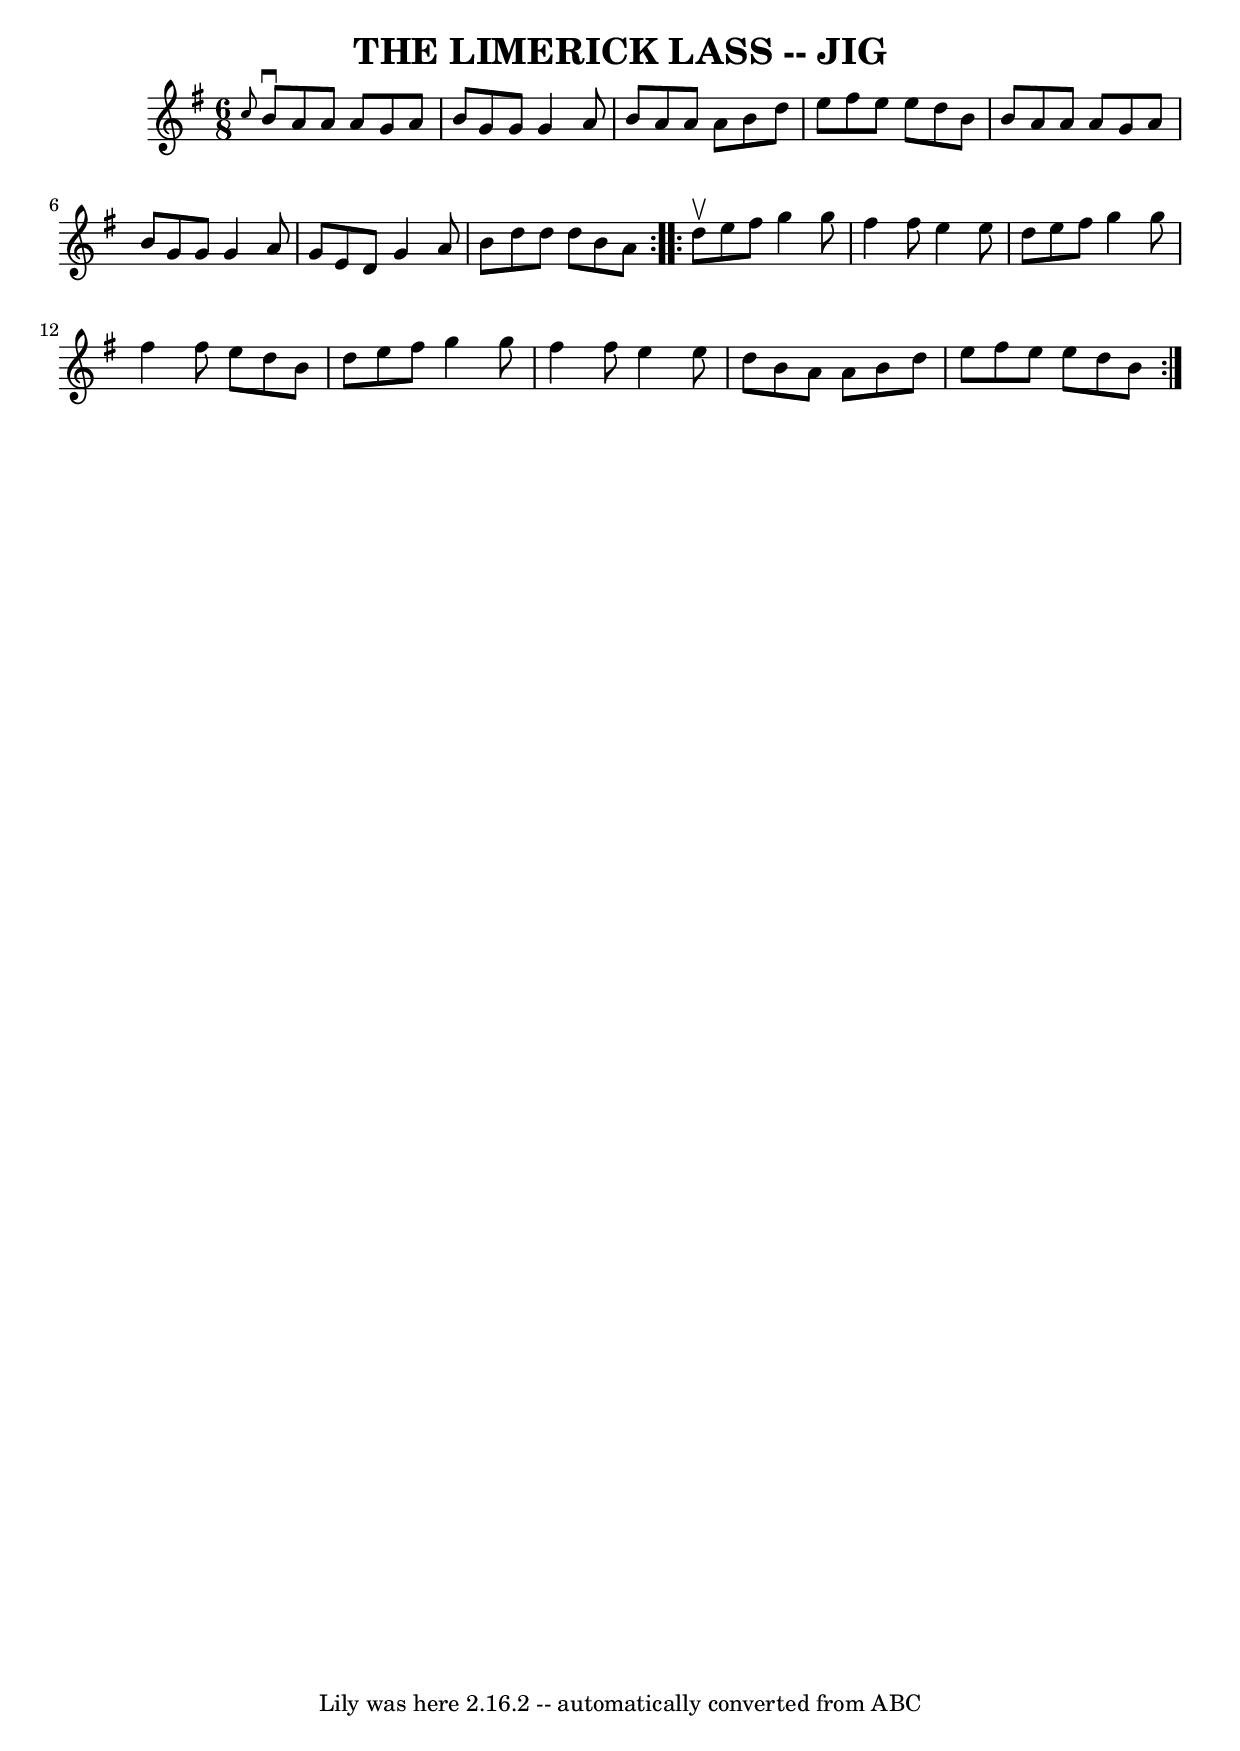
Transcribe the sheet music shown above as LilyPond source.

\version "2.7.40"
\include "Mammoth.ily"
\header {
	%% book = "Ryan's Mammoth Collection of Fiddle Tunes"
	crossRefNumber = "1"
	footnotes = ""
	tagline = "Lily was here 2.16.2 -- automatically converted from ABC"
	title = "THE LIMERICK LASS -- JIG"
}
voicedefault =  {
\set Score.defaultBarType = "empty"

\repeat volta 2 {
\time 6/8 \key g \major   \grace { c''8  } b'8^\downbow a'8 a'8    
a'8 g'8 a'8    |
 b'8 g'8 g'8 g'4 a'8    |
   
b'8 a'8 a'8 a'8 b'8 d''8    |
 e''8 fis''8 e''8    
e''8 d''8 b'8        |
 b'8 a'8 a'8 a'8 g'8 a'8    
|
 b'8 g'8 g'8 g'4 a'8    |
 g'8 e'8 d'8    
g'4 a'8    |
 b'8 d''8 d''8 d''8 b'8 a'8    }     
\repeat volta 2 { d''8^\upbow e''8 fis''8 g''4 g''8    |
   
fis''4 fis''8 e''4 e''8    |
 d''8 e''8 fis''8 g''4   
 g''8    |
 fis''4 fis''8 e''8 d''8 b'8        |
   
d''8 e''8 fis''8 g''4 g''8    |
 fis''4 fis''8 e''4   
 e''8    |
 d''8 b'8 a'8 a'8 b'8 d''8    |
 e''8 
 fis''8 e''8 e''8 d''8 b'8    }   
}

\score{
    <<

	\context Staff="default"
	{
	    \voicedefault 
	}

    >>
	\layout {
	}
	\midi {}
}
